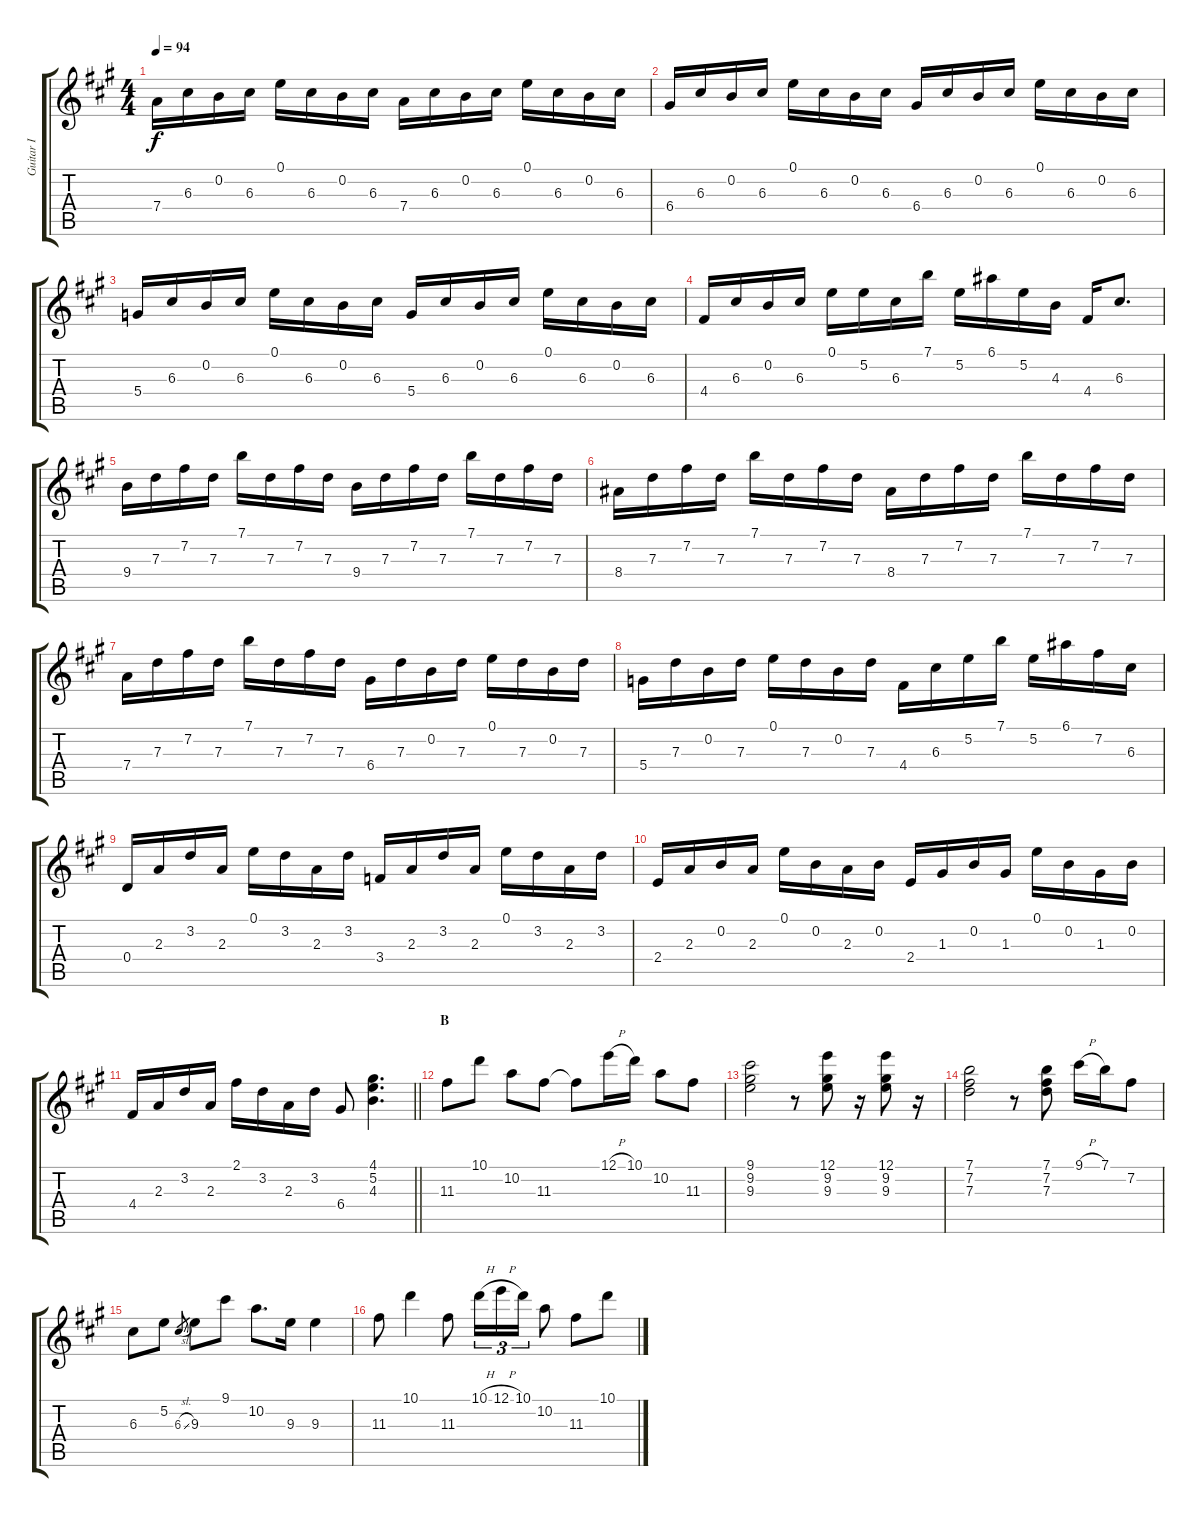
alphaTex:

\track ("Guitar I" "Guitar I") {instrument electricguitarclean}
\staff {score tabs}
\tuning (E4 B3 G3 D3 A2 E2) {hide}
\ts (4 4)
\tempo 94
\clef g2
\ks a
7.4.16{dy f} 6.3.16 0.2.16 6.3.16 0.1.16 6.3.16 0.2.16 6.3.16 7.4.16 6.3.16 0.2.16 6.3.16 0.1.16 6.3.16 0.2.16 6.3.16 |
6.4.16 6.3.16 0.2.16 6.3.16 0.1.16 6.3.16 0.2.16 6.3.16 6.4.16 6.3.16 0.2.16 6.3.16 0.1.16 6.3.16 0.2.16 6.3.16 |
5.4.16 6.3.16 0.2.16 6.3.16 0.1.16 6.3.16 0.2.16 6.3.16 5.4.16 6.3.16 0.2.16 6.3.16 0.1.16 6.3.16 0.2.16 6.3.16 |
4.4.16 6.3.16 0.2.16 6.3.16 0.1.16 5.2.16 6.3.16 7.1.16 5.2.16 6.1.16 5.2.16 4.3.16 4.4.16 6.3.8{d} |
9.4.16 7.3.16 7.2.16 7.3.16 7.1.16 7.3.16 7.2.16 7.3.16 9.4.16 7.3.16 7.2.16 7.3.16 7.1.16 7.3.16 7.2.16 7.3.16 |
8.4.16 7.3.16 7.2.16 7.3.16 7.1.16 7.3.16 7.2.16 7.3.16 8.4.16 7.3.16 7.2.16 7.3.16 7.1.16 7.3.16 7.2.16 7.3.16 |
7.4.16 7.3.16 7.2.16 7.3.16 7.1.16 7.3.16 7.2.16 7.3.16 6.4.16 7.3.16 0.2.16 7.3.16 0.1.16 7.3.16 0.2.16 7.3.16 |
5.4.16 7.3.16 0.2.16 7.3.16 0.1.16 7.3.16 0.2.16 7.3.16 4.4.16 6.3.16 5.2.16 7.1.16 5.2.16 6.1.16 7.2.16 6.3.16 |
0.4.16 2.3.16 3.2.16 2.3.16 0.1.16 3.2.16 2.3.16 3.2.16 3.4.16 2.3.16 3.2.16 2.3.16 0.1.16 3.2.16 2.3.16 3.2.16 |
2.4.16 2.3.16 0.2.16 2.3.16 0.1.16 0.2.16 2.3.16 0.2.16 2.4.16 1.3.16 0.2.16 1.3.16 0.1.16 0.2.16 1.3.16 0.2.16 |
\barLineRight lightlight
4.4.16 2.3.16 3.2.16 2.3.16 2.1.16 3.2.16 2.3.16 3.2.16 6.4.8 (4.1 5.2 4.3).4{d} |
\section ("" "B")
11.3.8 10.1.8 10.2.8 11.3.8 11.3{t}.8 12.1{h}.16 10.1.16 10.2.8 11.3.8 |
(9.1 9.2 9.3).2 r.8 (12.1 9.2 9.3).8 r.16 (12.1 9.2 9.3).8 r.16 |
(7.1 7.2 7.3).2 r.8 (7.1 7.2 7.3).8 9.1{h}.16 7.1.16 7.2.8 |
6.3.8 5.2.8 6.3{sl}.8{gr} 9.3.8 9.1.8 10.2.8{d} 9.3.16 9.3.4 |
11.3.8 10.1.4 11.3.8 10.1{h}.16{tu (3 2)} 12.1{h}.16{tu (3 2)} 10.1.16{tu (3 2)} 10.2.8 11.3.8 10.1.8
